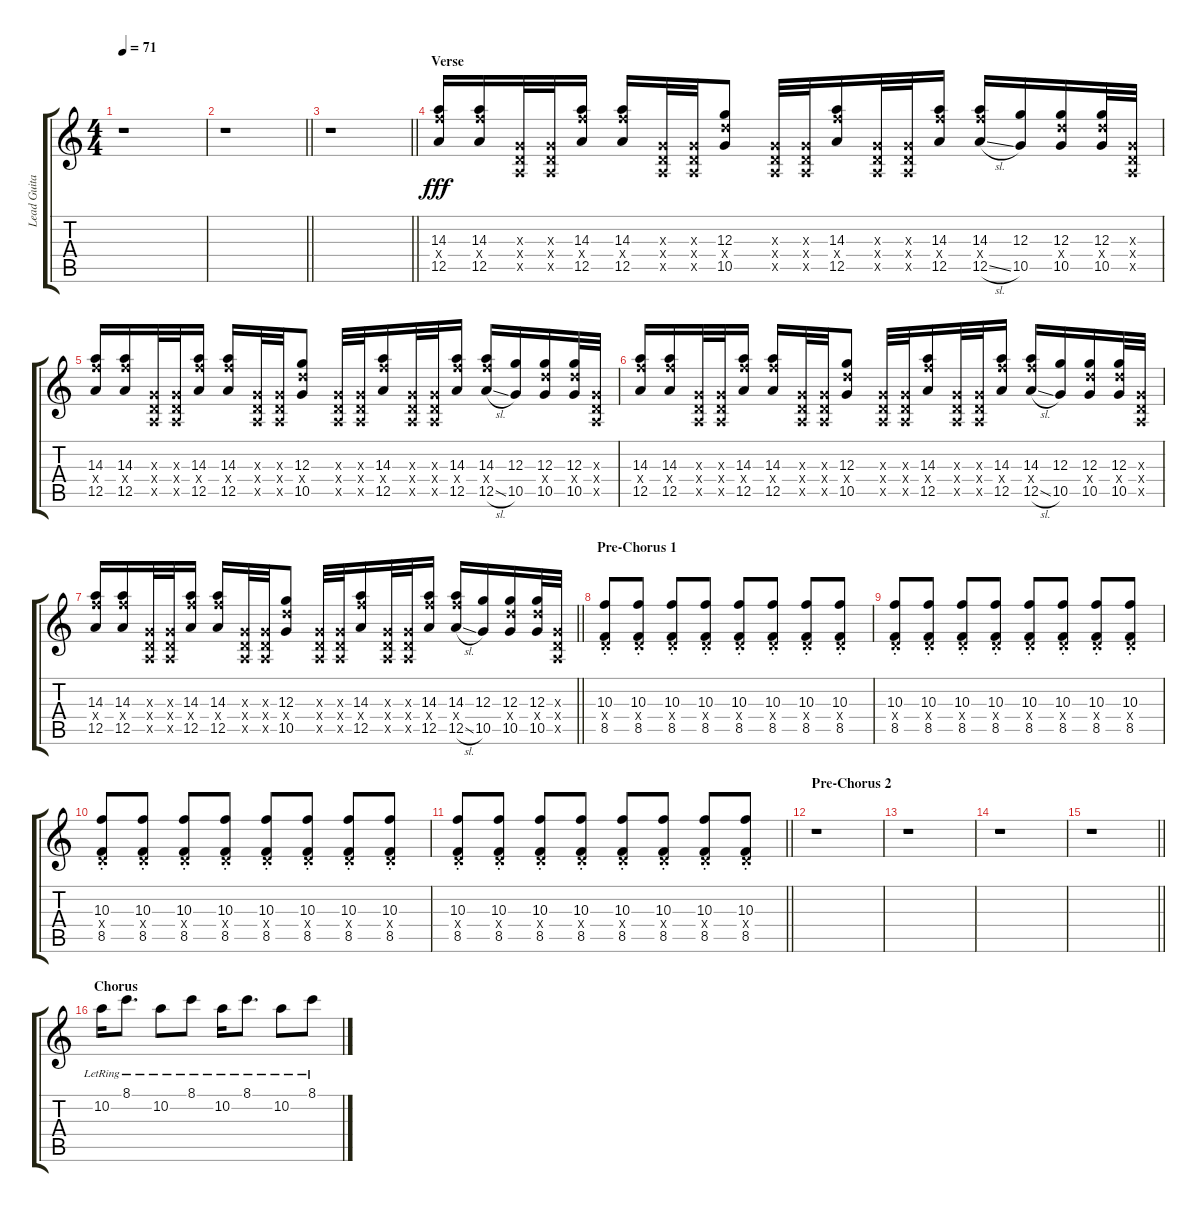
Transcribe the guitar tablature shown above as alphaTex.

\track ("Lead Guitar" "Lead Guita") {instrument distortionguitar}
\staff {score tabs}
\tuning (E4 B3 G3 D3 A2 D2) {hide}
\ts (4 4)
\tempo 71
\clef g2
\ks c
r.1{dy fff} |
\barLineRight lightlight
r.1 |
\barLineRight lightlight
r.1 |
\section ("" "Verse")
(14.3 15.4{x} 12.5).16 (14.3 15.4{x} 12.5).16 (0.3{x} 0.4{x} 0.5{x}).32 (0.3{x} 0.4{x} 0.5{x}).32 (14.3 15.4{x} 12.5).16 (14.3 15.4{x} 12.5).16 (0.3{x} 0.4{x} 0.5{x}).32 (0.3{x} 0.4{x} 0.5{x}).32 (12.3 12.4{x} 10.5).8 (0.3{x} 0.4{x} 0.5{x}).32 (0.3{x} 0.4{x} 0.5{x}).32 (14.3 15.4{x} 12.5).16 (0.3{x} 0.4{x} 0.5{x}).32 (0.3{x} 0.4{x} 0.5{x}).32 (14.3 15.4{x} 12.5).16 (14.3 15.4{x} 12.5{sl}).16 (12.3 10.5).16 (12.3 12.4{x} 10.5).16 (12.3 12.4{x} 10.5).32 (0.3{x} 0.4{x} 0.5{x}).32 |
(14.3 15.4{x} 12.5).16 (14.3 15.4{x} 12.5).16 (0.3{x} 0.4{x} 0.5{x}).32 (0.3{x} 0.4{x} 0.5{x}).32 (14.3 15.4{x} 12.5).16 (14.3 15.4{x} 12.5).16 (0.3{x} 0.4{x} 0.5{x}).32 (0.3{x} 0.4{x} 0.5{x}).32 (12.3 12.4{x} 10.5).8 (0.3{x} 0.4{x} 0.5{x}).32 (0.3{x} 0.4{x} 0.5{x}).32 (14.3 15.4{x} 12.5).16 (0.3{x} 0.4{x} 0.5{x}).32 (0.3{x} 0.4{x} 0.5{x}).32 (14.3 15.4{x} 12.5).16 (14.3 15.4{x} 12.5{sl}).16 (12.3 10.5).16 (12.3 12.4{x} 10.5).16 (12.3 12.4{x} 10.5).32 (0.3{x} 0.4{x} 0.5{x}).32 |
(14.3 15.4{x} 12.5).16 (14.3 15.4{x} 12.5).16 (0.3{x} 0.4{x} 0.5{x}).32 (0.3{x} 0.4{x} 0.5{x}).32 (14.3 15.4{x} 12.5).16 (14.3 15.4{x} 12.5).16 (0.3{x} 0.4{x} 0.5{x}).32 (0.3{x} 0.4{x} 0.5{x}).32 (12.3 12.4{x} 10.5).8 (0.3{x} 0.4{x} 0.5{x}).32 (0.3{x} 0.4{x} 0.5{x}).32 (14.3 15.4{x} 12.5).16 (0.3{x} 0.4{x} 0.5{x}).32 (0.3{x} 0.4{x} 0.5{x}).32 (14.3 15.4{x} 12.5).16 (14.3 15.4{x} 12.5{sl}).16 (12.3 10.5).16 (12.3 12.4{x} 10.5).16 (12.3 12.4{x} 10.5).32 (0.3{x} 0.4{x} 0.5{x}).32 |
\barLineRight lightlight
(14.3 15.4{x} 12.5).16 (14.3 15.4{x} 12.5).16 (0.3{x} 0.4{x} 0.5{x}).32 (0.3{x} 0.4{x} 0.5{x}).32 (14.3 15.4{x} 12.5).16 (14.3 15.4{x} 12.5).16 (0.3{x} 0.4{x} 0.5{x}).32 (0.3{x} 0.4{x} 0.5{x}).32 (12.3 12.4{x} 10.5).8 (0.3{x} 0.4{x} 0.5{x}).32 (0.3{x} 0.4{x} 0.5{x}).32 (14.3 15.4{x} 12.5).16 (0.3{x} 0.4{x} 0.5{x}).32 (0.3{x} 0.4{x} 0.5{x}).32 (14.3 15.4{x} 12.5).16 (14.3 15.4{x} 12.5{sl}).16 (12.3 10.5).16 (12.3 12.4{x} 10.5).16 (12.3 12.4{x} 10.5).32 (0.3{x} 0.4{x} 0.5{x}).32 |
\section ("" "Pre-Chorus 1")
(10.3{st} 0.4{x} 8.5{st}).8{balance 0} (10.3{st} 0.4{x} 8.5{st}).8 (10.3{st} 0.4{x} 8.5{st}).8 (10.3{st} 0.4{x} 8.5{st}).8 (10.3{st} 0.4{x} 8.5{st}).8{balance 16} (10.3{st} 0.4{x} 8.5{st}).8 (10.3{st} 0.4{x} 8.5{st}).8 (10.3{st} 0.4{x} 8.5{st}).8 |
(10.3{st} 0.4{x} 8.5{st}).8{balance 0} (10.3{st} 0.4{x} 8.5{st}).8 (10.3{st} 0.4{x} 8.5{st}).8 (10.3{st} 0.4{x} 8.5{st}).8 (10.3{st} 0.4{x} 8.5{st}).8{balance 16} (10.3{st} 0.4{x} 8.5{st}).8 (10.3{st} 0.4{x} 8.5{st}).8 (10.3{st} 0.4{x} 8.5{st}).8 |
(10.3{st} 0.4{x} 8.5{st}).8{balance 0} (10.3{st} 0.4{x} 8.5{st}).8 (10.3{st} 0.4{x} 8.5{st}).8 (10.3{st} 0.4{x} 8.5{st}).8 (10.3{st} 0.4{x} 8.5{st}).8{balance 16} (10.3{st} 0.4{x} 8.5{st}).8 (10.3{st} 0.4{x} 8.5{st}).8 (10.3{st} 0.4{x} 8.5{st}).8 |
\barLineRight lightlight
(10.3{st} 0.4{x} 8.5{st}).8{balance 0} (10.3{st} 0.4{x} 8.5{st}).8 (10.3{st} 0.4{x} 8.5{st}).8 (10.3{st} 0.4{x} 8.5{st}).8 (10.3{st} 0.4{x} 8.5{st}).8{balance 16} (10.3{st} 0.4{x} 8.5{st}).8 (10.3{st} 0.4{x} 8.5{st}).8 (10.3{st} 0.4{x} 8.5{st}).8 |
\section ("" "Pre-Chorus 2")
r.1 |
r.1 |
r.1 |
\barLineRight lightlight
r.1 |
\section ("" "Chorus")
10.2{lr}.16{balance 8} 8.1{lr}.8{d} 10.2{lr}.8 8.1{lr}.8 10.2{lr}.16 8.1{lr}.8{d} 10.2{lr}.8 8.1{lr}.8
